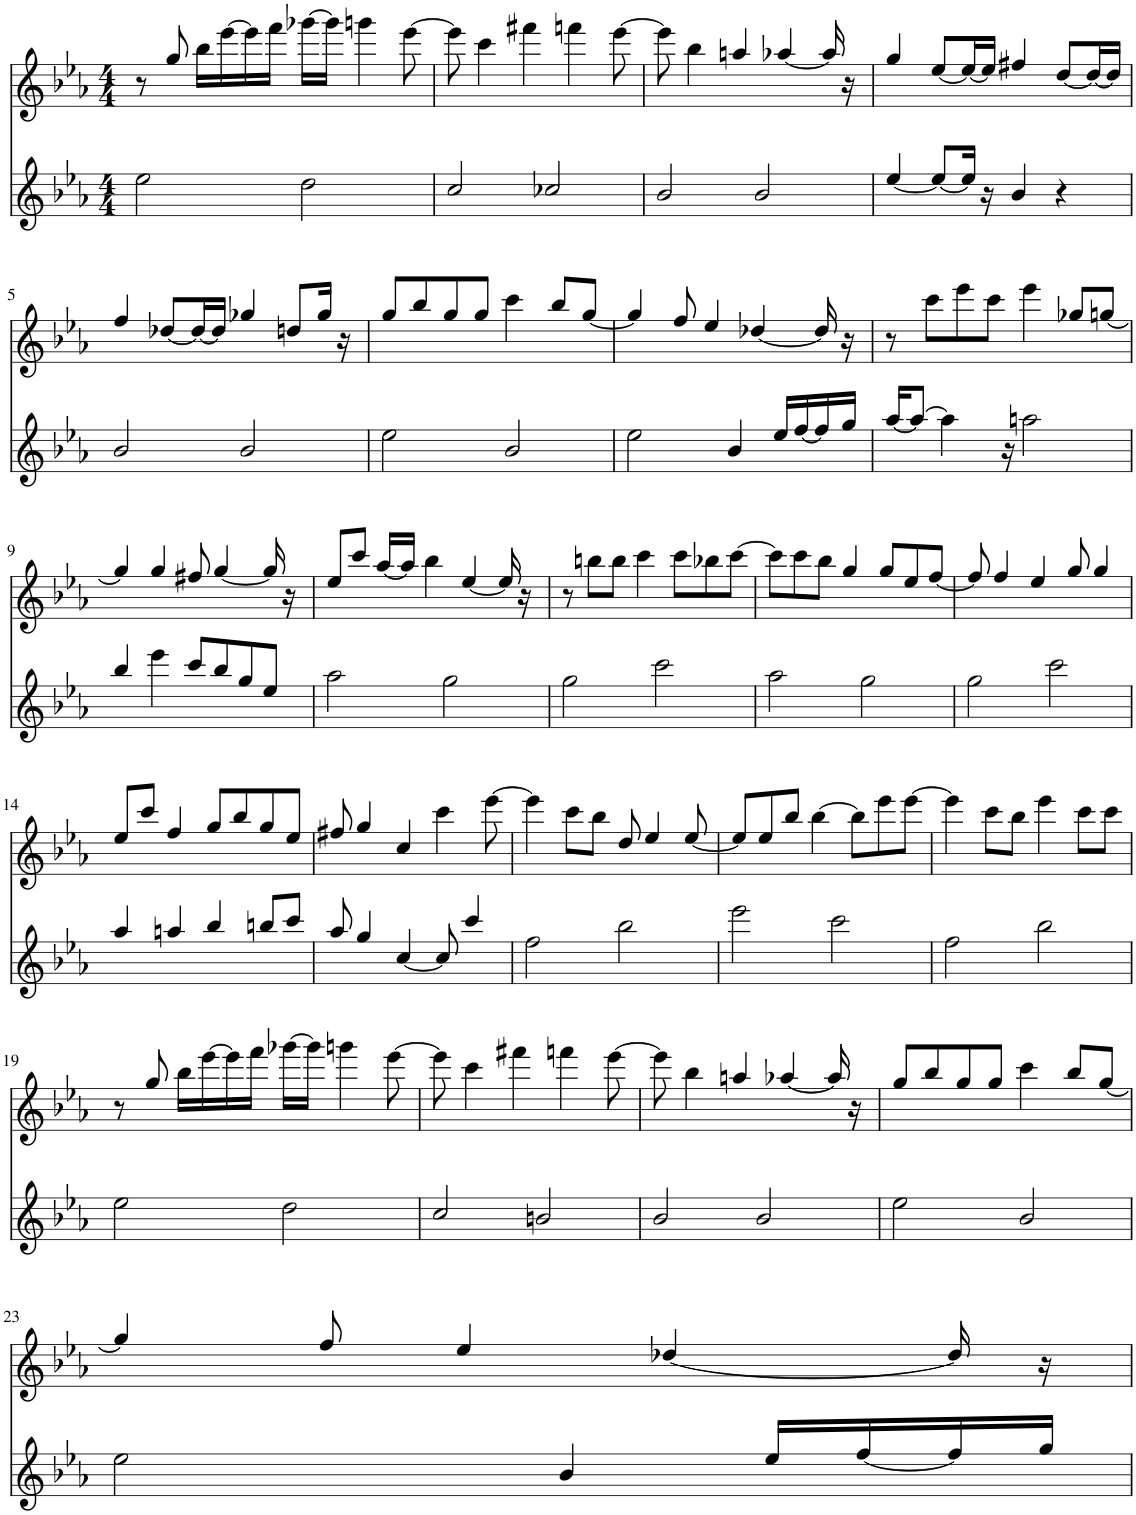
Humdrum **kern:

**kern	**kern
*part2	*part1
*staff2	*staff1
*I"Contrabass	*I"Piano
*I'Cb	*I'Pno
*clefG2	*clefG2
*Trd7c12	*
*k[b-e-a-]	*k[b-e-a-]
*M4/4	*M4/4
=1	=1
2ee-\	8r
.	8gg/
.	16bb-\LL
.	[16eee-\
.	16eee-\]
.	16fff\JJ
2dd\	[16ggg-X\LL
.	16ggg-\JJ]
.	4gggn\
.	[8eee-\
=2	=2
2cc/	8eee-\]
.	4ccc\
.	4fff#X\
2cc-X/	.
.	4fffn\
.	[8eee-\
=3	=3
2b-/	8eee-\]
.	4bb-\
.	4aan/
2b-/	.
.	[4aa-X/
.	16aa-/]
.	16r
=4	=4
[4ee-/	4gg/
8ee-/L_	[8ee-/L
16ee-/Jk]	16ee-/L_
16r	16ee-/JJ]
4b-/	4ff#X/
4r	[8dd/L
.	16dd/L_
.	16dd/JJ]
!!LO:LB:g=z
=5	=5
2b-/	4ff/
.	[8dd-X/L
.	16dd-/L_
.	16dd-/JJ]
2b-/	4gg-X/
.	8ddn/L
.	16gg-/Jk
.	16r
=6	=6
2ee-\	8gg/L
.	8bb-/
.	8gg/
.	8gg/J
2b-/	4ccc\
.	8bb-/L
.	[8gg/J
=7	=7
2ee-\	4gg/]
.	8ff/
.	4ee-/
4b-/	.
.	[4dd-X/
16ee-/LL	.
[16ff/	.
16ff/]	16dd-/]
16gg/JJ	16r
=8	=8
[16aa-/KL	8r
8aa-/J_	.
.	8ccc\L
4aa-\]	.
.	8eee-\
.	8ccc\J
16r	.
2aan\	4eee-\
.	8gg-X/L
.	[8ggn/J
!!LO:LB:g=z
=9	=9
4bb-/	4gg/]
4eee-\	4gg/
8ccc/L	8ff#X/
8bb-/	[4gg/
8gg/	.
8ee-/J	16gg/]
.	16r
=10	=10
2aa-\	8ee-/L
.	8ccc/J
.	[16aa-/LL
.	16aa-/JJ]
.	4bb-\
2gg\	.
.	[4ee-/
.	16ee-/]
.	16r
=11	=11
2gg\	8r
.	8bbn\L
.	8bb\J
.	4ccc\
2ccc\	.
.	8ccc\L
.	8bb-X\
.	[8ccc\J
=12	=12
2aa-\	8ccc\L]
.	8ccc\
.	8bb-\J
.	4gg/
2gg\	.
.	8gg/L
.	8ee-/
.	[8ff/J
=13	=13
2gg\	8ff/]
.	4ff/
.	4ee-/
2ccc\	.
.	8gg/
.	4gg/
!!LO:LB:g=z
=14	=14
4aa-/	8ee-/L
.	8ccc/J
4aan/	4ff/
4bb-/	8gg/L
.	8bb-/
8bbn/L	8gg/
8ccc/J	8ee-/J
=15	=15
8aa-/	8ff#X/
4gg/	4gg/
[4cc/	4cc/
8cc/]	4ccc\
4ccc/	.
.	[8eee-\
=16	=16
2ff\	4eee-\]
.	8ccc\L
.	8bb-\J
2bb-\	8dd/
.	4ee-/
.	[8ee-/
=17	=17
2eee-\	8ee-/L]
.	8ee-/
.	8bb-/J
.	[4bb-\
2ccc\	.
.	8bb-\L]
.	8eee-\
.	[8eee-\J
=18	=18
2ff\	4eee-\]
.	8ccc\L
.	8bb-\J
2bb-\	4eee-\
.	8ccc\L
.	8ccc\J
!!LO:LB:g=z
=19	=19
2ee-\	8r
.	8gg/
.	16bb-\LL
.	[16eee-\
.	16eee-\]
.	16fff\JJ
2dd\	[16ggg-X\LL
.	16ggg-\JJ]
.	4gggn\
.	[8eee-\
=20	=20
2cc/	8eee-\]
.	4ccc\
.	4fff#X\
2bn/	.
.	4fffn\
.	[8eee-\
=21	=21
2b-/	8eee-\]
.	4bb-\
.	4aan/
2b-/	.
.	[4aa-X/
.	16aa-/]
.	16r
=22	=22
2ee-\	8gg/L
.	8bb-/
.	8gg/
.	8gg/J
2b-/	4ccc\
.	8bb-/L
.	[8gg/J
!!LO:LB:g=z
=23	=23
2ee-\	4gg/]
.	8ff/
.	4ee-/
4b-/	.
.	[4dd-X/
16ee-/LL	.
[16ff/	.
16ff/]	16dd-/]
16gg/JJ	16r
=	=
*-	*-
